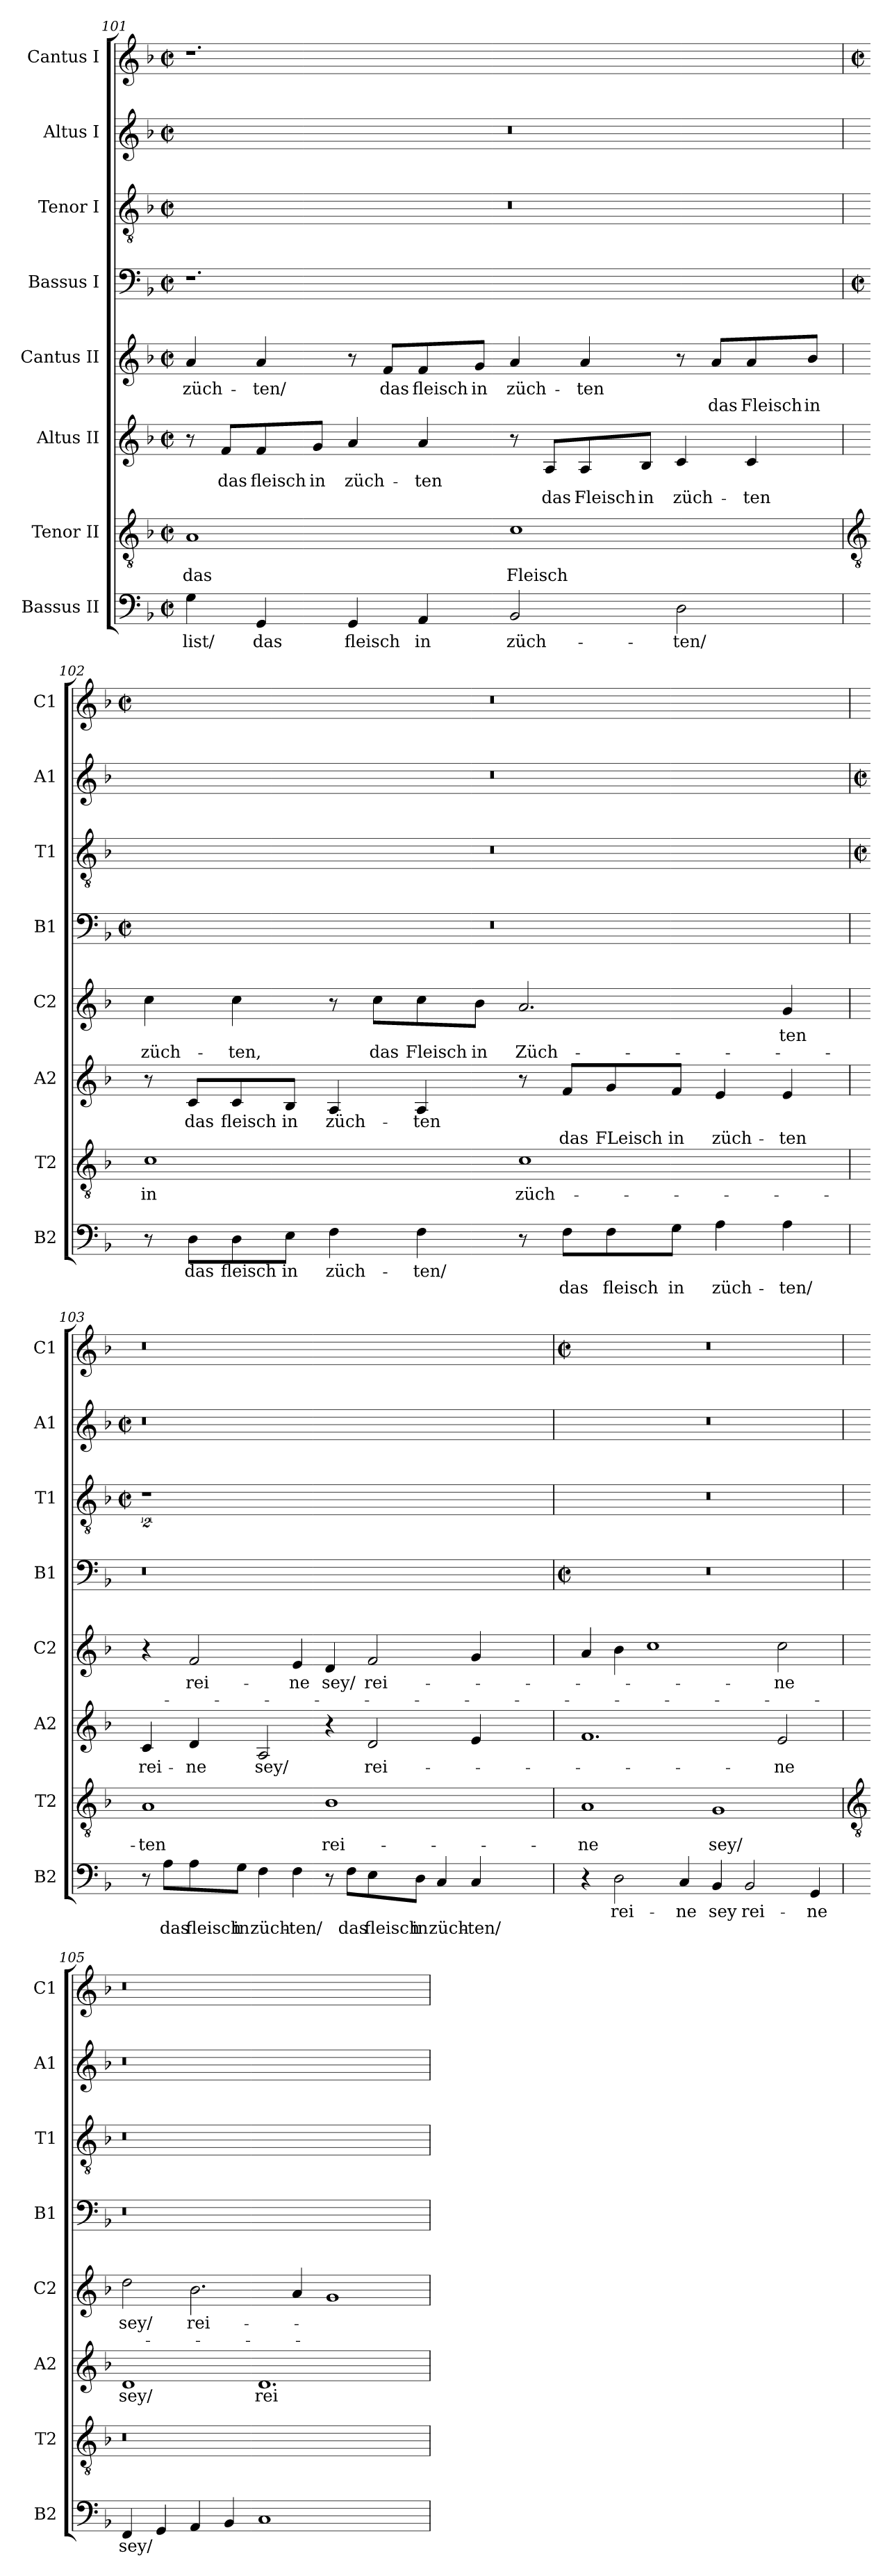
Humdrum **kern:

**kern	**text	**text	**kern	**text	**kern	**text	**text	**kern	**text	**text	**kern	**kern	**kern	**kern
*part8	*part8	*part8	*part7	*part7	*part6	*part6	*part6	*part5	*part5	*part5	*part4	*part3	*part2	*part1
*staff8	*staff8	*staff8	*staff7	*staff7	*staff6	*staff6	*staff6	*staff5	*staff5	*staff5	*staff4	*staff3	*staff2	*staff1
*I"Bassus II	*	*	*I"Tenor II	*	*I"Altus II	*	*	*I"Cantus II	*	*	*I"Bassus I	*I"Tenor I	*I"Altus I	*I"Cantus I
*I'B2	*	*	*I'T2	*	*I'A2	*	*	*I'C2	*	*	*I'B1	*I'T1	*I'A1	*I'C1
!!LO:LB:g=z
*clefF4	*	*	*clefGv2	*	*clefG2	*	*	*clefG2	*	*	*clefF4	*clefGv2	*clefG2	*clefG2
*k[b-]	*	*	*k[b-]	*	*k[b-]	*	*	*k[b-]	*	*	*k[b-]	*k[b-]	*k[b-]	*k[b-]
*F:	*	*	*F:	*	*F:	*	*	*F:	*	*	*F:	*F:	*F:	*F:
*M4/2	*	*	*M4/2	*	*M4/2	*	*	*M4/2	*	*	*M4/2	*M4/2	*M4/2	*M4/2
*met(c|)	*	*	*met(c|)	*	*met(c|)	*	*	*met(c|)	*	*	*met(c|)	*met(c|)	*met(c|)	*met(c|)
=101	=101	=101	=101	=101	=101	=101	=101	=101	=101	=101	=101	=101	=101	=101
!	!LO:LY:b	!	!	!LO:LY:b	!	!	!	!	!LO:LY:b	!	!	!	!	!
4G	list/	.	1A	das	8r	.	.	4a	züch-	.	1.r	0r	0r	1.r
!	!	!	!	!	!	!LO:LY:b	!	!	!	!	!	!	!	!
.	.	.	.	.	8fL	das	.	.	.	.	.	.	.	.
!	!LO:LY:b	!	!	!	!	!LO:LY:b	!	!	!LO:LY:b	!	!	!	!	!
4GG	das	.	.	.	8f	fleisch	.	4a	-ten/	.	.	.	.	.
!	!	!	!	!	!	!LO:LY:b	!	!	!	!	!	!	!	!
.	.	.	.	.	8gJ	in	.	.	.	.	.	.	.	.
!	!LO:LY:b	!	!	!	!	!LO:LY:b	!	!	!	!	!	!	!	!
4GG	fleisch	.	.	.	4a	züch-	.	8r	.	.	.	.	.	.
!	!	!	!	!	!	!	!	!	!LO:LY:b	!	!	!	!	!
.	.	.	.	.	.	.	.	8fL	das	.	.	.	.	.
!	!LO:LY:b	!	!	!	!	!LO:LY:b	!	!	!LO:LY:b	!	!	!	!	!
4AA	in	.	.	.	4a	-ten	.	8f	fleisch	.	.	.	.	.
!	!	!	!	!	!	!	!	!	!LO:LY:b	!	!	!	!	!
.	.	.	.	.	.	.	.	8gJ	in	.	.	.	.	.
!	!LO:LY:b	!	!	!LO:LY:b	!	!	!	!	!LO:LY:b	!	!	!	!	!
2BB-	züch-	.	1c	Fleisch	8r	.	.	4a	züch-	.	.	.	.	.
!	!	!	!	!	!	!	!LO:LY:b	!	!	!	!	!	!	!
.	.	.	.	.	8AL	.	das	.	.	.	.	.	.	.
!	!	!	!	!	!	!	!LO:LY:b	!	!LO:LY:b	!	!	!	!	!
.	.	.	.	.	8A	.	Fleisch	4a	-ten	.	.	.	.	.
!	!	!	!	!	!	!	!LO:LY:b	!	!	!	!	!	!	!
.	.	.	.	.	8B-J	.	in	.	.	.	.	.	.	.
!	!LO:LY:b	!	!	!	!	!	!LO:LY:b	!	!	!	!	!	!	!
2D	-ten/	.	.	.	4c	.	züch-	8r	.	.	2ryy	.	.	2ryy
!	!	!	!	!	!	!	!	!	!	!LO:LY:b	!	!	!	!
.	.	.	.	.	.	.	.	8aL	.	das	.	.	.	.
!	!	!	!	!	!	!	!LO:LY:b	!	!	!LO:LY:b	!	!	!	!
.	.	.	.	.	4c	.	-ten	8a	.	Fleisch	.	.	.	.
!	!	!	!	!	!	!	!	!	!	!LO:LY:b	!	!	!	!
.	.	.	.	.	.	.	.	8b-J	.	in	.	.	.	.
!!LO:LB:g=z
=102	=102	=102	=102	=102	=102	=102	=102	=102	=102	=102	=102	=102	=102	=102
*	*	*	*clefGv2	*	*	*	*	*	*	*	*	*	*	*
*	*	*	*	*	*	*	*	*	*	*	*M4/2	*	*	*M4/2
*	*	*	*	*	*	*	*	*	*	*	*met(c|)	*	*	*met(c|)
!	!	!	!	!LO:LY:b	!	!	!	!	!	!LO:LY:b	!	!	!	!
8r	.	.	1c	in	8r	.	.	4cc	.	züch-	0r	0r	0r	0r
!	!LO:LY:b	!	!	!	!	!LO:LY:b	!	!	!	!	!	!	!	!
8DL	das	.	.	.	8cL	das	.	.	.	.	.	.	.	.
!	!LO:LY:b	!	!	!	!	!LO:LY:b	!	!	!	!LO:LY:b	!	!	!	!
8D	fleisch	.	.	.	8c	fleisch	.	4cc	.	-ten,	.	.	.	.
!	!LO:LY:b	!	!	!	!	!LO:LY:b	!	!	!	!	!	!	!	!
8EJ	in	.	.	.	8B-J	in	.	.	.	.	.	.	.	.
!	!LO:LY:b	!	!	!	!	!LO:LY:b	!	!	!	!	!	!	!	!
4F	züch-	.	.	.	4A	züch-	.	8r	.	.	.	.	.	.
!	!	!	!	!	!	!	!	!	!	!LO:LY:b	!	!	!	!
.	.	.	.	.	.	.	.	8ccL	.	das	.	.	.	.
!	!LO:LY:b	!	!	!	!	!LO:LY:b	!	!	!	!LO:LY:b	!	!	!	!
4F	-ten/	.	.	.	4A	-ten	.	8cc	.	Fleisch	.	.	.	.
!	!	!	!	!	!	!	!	!	!	!LO:LY:b	!	!	!	!
.	.	.	.	.	.	.	.	8b-J	.	in	.	.	.	.
!	!	!	!	!LO:LY:b	!	!	!	!	!	!LO:LY:b	!	!	!	!
8r	.	.	1c	züch-	8r	.	.	2.a	.	Züch-	.	.	.	.
!	!	!LO:LY:b	!	!	!	!	!LO:LY:b	!	!	!	!	!	!	!
8FL	.	das	.	.	8fL	.	das	.	.	.	.	.	.	.
!	!	!LO:LY:b	!	!	!	!	!LO:LY:b	!	!	!	!	!	!	!
8F	.	fleisch	.	.	8g	.	FLeisch	.	.	.	.	.	.	.
!	!	!LO:LY:b	!	!	!	!	!LO:LY:b	!	!	!	!	!	!	!
8GJ	.	in	.	.	8fJ	.	in	.	.	.	.	.	.	.
!	!	!LO:LY:b	!	!	!	!	!LO:LY:b	!	!	!	!	!	!	!
4A	.	züch-	.	.	4e	.	züch-	.	.	.	.	.	.	.
!	!	!LO:LY:b	!	!	!	!	!LO:LY:b	!	!LO:LY:b	!	!	!	!	!
4A	.	-ten/	.	.	4e	.	-ten	4g	-ten	.	.	.	.	.
!!LO:LB:g=z
=103	=103	=103	=103	=103	=103	=103	=103	=103	=103	=103	=103	=103	=103	=103
*	*	*	*	*	*	*	*	*	*	*	*	*M4/2	*M4/2	*
*	*	*	*	*	*	*	*	*	*	*	*	*met(c|)	*met(c|)	*
!	!	!	!	!LO:LY:b	!	!LO:LY:b	!	!	!	!	!	!	!	!
8r	.	.	1A	-ten	4c	rei-	.	4r	.	.	0r	2%5r	0r	0r
!	!	!LO:LY:b	!	!	!	!	!	!	!	!	!	!	!	!
8AL	.	das	.	.	.	.	.	.	.	.	.	.	.	.
!	!	!LO:LY:b	!	!	!	!LO:LY:b	!	!	!LO:LY:b	!	!	!	!	!
8A	.	fleisch	.	.	4d	-ne	.	2f	rei-	.	.	.	.	.
!	!	!LO:LY:b	!	!	!	!	!	!	!	!	!	!	!	!
8GJ	.	in	.	.	.	.	.	.	.	.	.	.	.	.
!	!	!LO:LY:b	!	!	!	!LO:LY:b	!	!	!	!	!	!	!	!
4F	.	züch-	.	.	2A	sey/	.	.	.	.	.	.	.	.
!	!	!LO:LY:b	!	!	!	!	!	!	!LO:LY:b	!	!	!	!	!
4F	.	-ten/	.	.	.	.	.	4e	-ne	.	.	.	.	.
!	!	!	!	!LO:LY:b	!	!	!	!	!LO:LY:b	!	!	!	!	!
8r	.	.	1B-	rei-	4r	.	.	4d	sey/	.	.	.	.	.
!	!	!LO:LY:b	!	!	!	!	!	!	!	!	!	!	!	!
8FL	.	das	.	.	.	.	.	.	.	.	.	.	.	.
!	!	!LO:LY:b	!	!	!	!LO:LY:b	!	!	!LO:LY:b	!	!	!	!	!
8E	.	fleisch	.	.	2d	rei-	.	2f	rei-	.	.	.	.	.
!	!	!LO:LY:b	!	!	!	!	!	!	!	!	!	!	!	!
8DJ	.	in	.	.	.	.	.	.	.	.	.	.	.	.
!	!	!LO:LY:b	!	!	!	!	!	!	!	!	!	!	!	!
4C	.	züch-	.	.	.	.	.	.	.	.	.	.	.	.
!	!	!LO:LY:b	!	!	!	!	!	!	!	!	!	!	!	!
4C	.	-ten/	.	.	4e	.	.	4g	.	.	.	.	.	.
2ryy	.	.	2ryy	.	2ryy	.	.	2ryy	.	.	2ryy	.	2ryy	2ryy
!!LO:LB:g=z
=104	=104	=104	=104	=104	=104	=104	=104	=104	=104	=104	=104	=104	=104	=104
*	*	*	*	*	*	*	*	*	*	*	*M4/2	*	*	*M4/2
*	*	*	*	*	*	*	*	*	*	*	*met(c|)	*	*	*met(c|)
!	!	!	!	!LO:LY:b	!	!	!	!	!	!	!	!	!	!
4r	.	.	1A	-ne	1.f	.	.	4a	.	.	0r	0r	0r	0r
!	!LO:LY:b	!	!	!	!	!	!	!	!	!	!	!	!	!
2D	rei-	.	.	.	.	.	.	4b-	.	.	.	.	.	.
.	.	.	.	.	.	.	.	1cc	.	.	.	.	.	.
!	!LO:LY:b	!	!	!	!	!	!	!	!	!	!	!	!	!
4C	-ne	.	.	.	.	.	.	.	.	.	.	.	.	.
!	!LO:LY:b	!	!	!LO:LY:b	!	!	!	!	!	!	!	!	!	!
4BB-	sey	.	1G	sey/	.	.	.	.	.	.	.	.	.	.
!	!LO:LY:b	!	!	!	!	!	!	!	!	!	!	!	!	!
2BB-	rei-	.	.	.	.	.	.	.	.	.	.	.	.	.
!	!	!	!	!	!	!LO:LY:b	!	!	!LO:LY:b	!	!	!	!	!
.	.	.	.	.	2e	-ne	.	2cc	-ne	.	.	.	.	.
!	!LO:LY:b	!	!	!	!	!	!	!	!	!	!	!	!	!
4GG	-ne	.	.	.	.	.	.	.	.	.	.	.	.	.
!!LO:LB:g=z
=105	=105	=105	=105	=105	=105	=105	=105	=105	=105	=105	=105	=105	=105	=105
*	*	*	*clefGv2	*	*	*	*	*	*	*	*	*	*	*
!	!LO:LY:b	!	!	!	!	!LO:LY:b	!	!	!LO:LY:b	!	!	!	!	!
4FF	sey/	.	0r	.	1d	sey/	.	2dd	sey/	.	0r	0r	0r	0r
4GG	.	.	.	.	.	.	.	.	.	.	.	.	.	.
!	!	!	!	!	!	!	!	!	!LO:LY:b	!	!	!	!	!
4AA	.	.	.	.	.	.	.	2.b-	rei-	.	.	.	.	.
4BB-	.	.	.	.	.	.	.	.	.	.	.	.	.	.
!	!	!	!	!	!	!LO:LY:b	!	!	!	!	!	!	!	!
1C	.	.	.	.	1.d	rei-	.	.	.	.	.	.	.	.
.	.	.	.	.	.	.	.	4a	.	.	.	.	.	.
.	.	.	.	.	.	.	.	1g	.	.	.	.	.	.
2ryy	.	.	2ryy	.	.	.	.	.	.	.	2ryy	2ryy	2ryy	2ryy
=	=	=	=	=	=	=	=	=	=	=	=	=	=	=
*-	*-	*-	*-	*-	*-	*-	*-	*-	*-	*-	*-	*-	*-	*-
